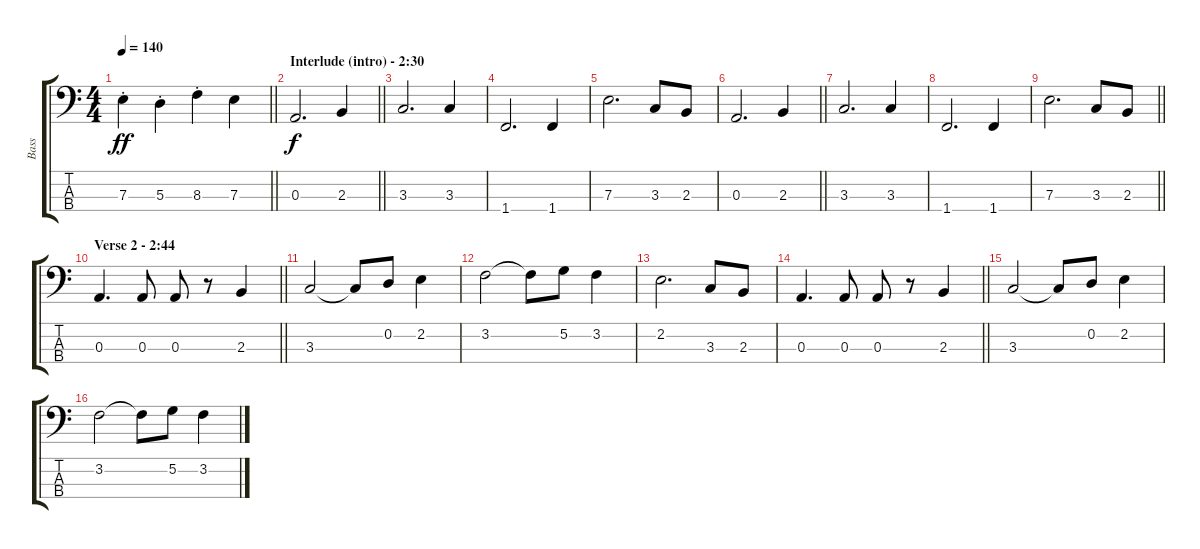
\track ("Bass" "Bass") {instrument electricbassfinger}
\staff {score tabs}
\tuning (G2 D2 A1 E1) {hide}
\ts (4 4)
\tempo 140
\clef f4
\barLineRight lightlight
\ks c
7.3{st}.4{dy ff} 5.3{st}.4 8.3{st}.4 7.3.4 |
\section ("" "Interlude (intro) - 2:30")
\barLineRight lightlight
0.3.2{d dy f} 2.3.4 |
3.3.2{d} 3.3.4 |
1.4.2{d} 1.4.4 |
7.3.2{d} 3.3.8 2.3.8 |
\barLineRight lightlight
0.3.2{d} 2.3.4 |
3.3.2{d} 3.3.4 |
1.4.2{d} 1.4.4 |
\barLineRight lightlight
7.3.2{d} 3.3.8 2.3.8 |
\section ("" "Verse 2 - 2:44")
\barLineRight lightlight
0.3.4{d} 0.3.8 0.3.8 r.8 2.3.4 |
3.3.2 3.3{t}.8 0.2.8 2.2.4 |
3.2.2 3.2{t}.8 5.2.8 3.2.4 |
2.2.2{d} 3.3.8 2.3.8 |
\barLineRight lightlight
0.3.4{d} 0.3.8 0.3.8 r.8 2.3.4 |
3.3.2 3.3{t}.8 0.2.8 2.2.4 |
3.2.2 3.2{t}.8 5.2.8 3.2.4
